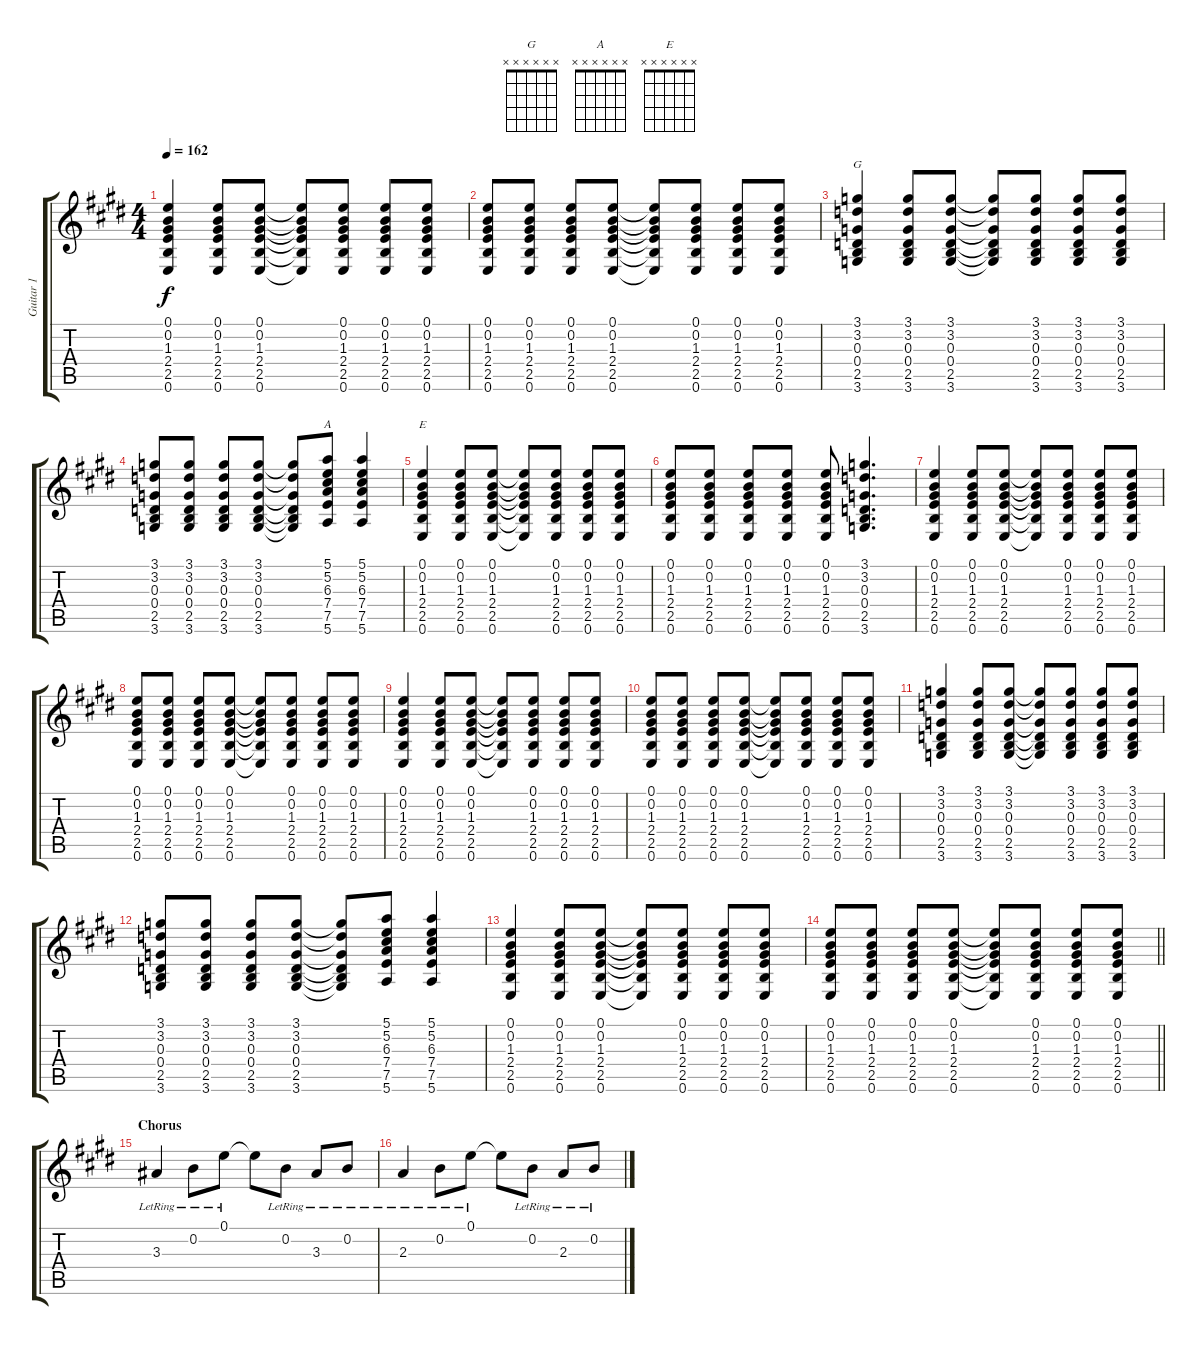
\track ("Guitar 1" "Guitar 1") {instrument electricguitarclean}
\staff {score tabs}
\tuning (E4 B3 G3 D3 A2 E2) {hide}
\chord ("G" x x x x x x)
\chord ("A" x x x x x x)
\chord ("E" x x x x x x)
\ts (4 4)
\tempo 162
\clef g2
\ks e
(0.1 0.2 1.3 2.4 2.5 0.6).4{dy f} (0.1 0.2 1.3 2.4 2.5 0.6).8 (0.1 0.2 1.3 2.4 2.5 0.6).8 (0.1{t} 0.2{t} 1.3{t} 2.4{t} 2.5{t} 0.6{t}).8 (0.1 0.2 1.3 2.4 2.5 0.6).8 (0.1 0.2 1.3 2.4 2.5 0.6).8 (0.1 0.2 1.3 2.4 2.5 0.6).8 |
(0.1 0.2 1.3 2.4 2.5 0.6).8 (0.1 0.2 1.3 2.4 2.5 0.6).8 (0.1 0.2 1.3 2.4 2.5 0.6).8 (0.1 0.2 1.3 2.4 2.5 0.6).8 (0.1{t} 0.2{t} 1.3{t} 2.4{t} 2.5{t} 0.6{t}).8 (0.1 0.2 1.3 2.4 2.5 0.6).8 (0.1 0.2 1.3 2.4 2.5 0.6).8 (0.1 0.2 1.3 2.4 2.5 0.6).8 |
(3.1 3.2 0.3 0.4 2.5 3.6).4{ch "G"} (3.1 3.2 0.3 0.4 2.5 3.6).8 (3.1 3.2 0.3 0.4 2.5 3.6).8 (3.1{t} 3.2{t} 0.3{t} 0.4{t} 2.5{t} 3.6{t}).8 (3.1 3.2 0.3 0.4 2.5 3.6).8 (3.1 3.2 0.3 0.4 2.5 3.6).8 (3.1 3.2 0.3 0.4 2.5 3.6).8 |
(3.1 3.2 0.3 0.4 2.5 3.6).8 (3.1 3.2 0.3 0.4 2.5 3.6).8 (3.1 3.2 0.3 0.4 2.5 3.6).8 (3.1 3.2 0.3 0.4 2.5 3.6).8 (3.1{t} 3.2{t} 0.3{t} 0.4{t} 2.5{t} 3.6{t}).8 (5.1 5.2 6.3 7.4 7.5 5.6).8{ch "A"} (5.1 5.2 6.3 7.4 7.5 5.6).4 |
(0.1 0.2 1.3 2.4 2.5 0.6).4{ch "E"} (0.1 0.2 1.3 2.4 2.5 0.6).8 (0.1 0.2 1.3 2.4 2.5 0.6).8 (0.1{t} 0.2{t} 1.3{t} 2.4{t} 2.5{t} 0.6{t}).8 (0.1 0.2 1.3 2.4 2.5 0.6).8 (0.1 0.2 1.3 2.4 2.5 0.6).8 (0.1 0.2 1.3 2.4 2.5 0.6).8 |
(0.1 0.2 1.3 2.4 2.5 0.6).8 (0.1 0.2 1.3 2.4 2.5 0.6).8 (0.1 0.2 1.3 2.4 2.5 0.6).8 (0.1 0.2 1.3 2.4 2.5 0.6).8 (0.1 0.2 1.3 2.4 2.5 0.6).8 (3.1 3.2 0.3 0.4 2.5 3.6).4{d} |
(0.1 0.2 1.3 2.4 2.5 0.6).4 (0.1 0.2 1.3 2.4 2.5 0.6).8 (0.1 0.2 1.3 2.4 2.5 0.6).8 (0.1{t} 0.2{t} 1.3{t} 2.4{t} 2.5{t} 0.6{t}).8 (0.1 0.2 1.3 2.4 2.5 0.6).8 (0.1 0.2 1.3 2.4 2.5 0.6).8 (0.1 0.2 1.3 2.4 2.5 0.6).8 |
(0.1 0.2 1.3 2.4 2.5 0.6).8 (0.1 0.2 1.3 2.4 2.5 0.6).8 (0.1 0.2 1.3 2.4 2.5 0.6).8 (0.1 0.2 1.3 2.4 2.5 0.6).8 (0.1{t} 0.2{t} 1.3{t} 2.4{t} 2.5{t} 0.6{t}).8 (0.1 0.2 1.3 2.4 2.5 0.6).8 (0.1 0.2 1.3 2.4 2.5 0.6).8 (0.1 0.2 1.3 2.4 2.5 0.6).8 |
(0.1 0.2 1.3 2.4 2.5 0.6).4 (0.1 0.2 1.3 2.4 2.5 0.6).8 (0.1 0.2 1.3 2.4 2.5 0.6).8 (0.1{t} 0.2{t} 1.3{t} 2.4{t} 2.5{t} 0.6{t}).8 (0.1 0.2 1.3 2.4 2.5 0.6).8 (0.1 0.2 1.3 2.4 2.5 0.6).8 (0.1 0.2 1.3 2.4 2.5 0.6).8 |
(0.1 0.2 1.3 2.4 2.5 0.6).8 (0.1 0.2 1.3 2.4 2.5 0.6).8 (0.1 0.2 1.3 2.4 2.5 0.6).8 (0.1 0.2 1.3 2.4 2.5 0.6).8 (0.1{t} 0.2{t} 1.3{t} 2.4{t} 2.5{t} 0.6{t}).8 (0.1 0.2 1.3 2.4 2.5 0.6).8 (0.1 0.2 1.3 2.4 2.5 0.6).8 (0.1 0.2 1.3 2.4 2.5 0.6).8 |
(3.1 3.2 0.3 0.4 2.5 3.6).4 (3.1 3.2 0.3 0.4 2.5 3.6).8 (3.1 3.2 0.3 0.4 2.5 3.6).8 (3.1{t} 3.2{t} 0.3{t} 0.4{t} 2.5{t} 3.6{t}).8 (3.1 3.2 0.3 0.4 2.5 3.6).8 (3.1 3.2 0.3 0.4 2.5 3.6).8 (3.1 3.2 0.3 0.4 2.5 3.6).8 |
(3.1 3.2 0.3 0.4 2.5 3.6).8 (3.1 3.2 0.3 0.4 2.5 3.6).8 (3.1 3.2 0.3 0.4 2.5 3.6).8 (3.1 3.2 0.3 0.4 2.5 3.6).8 (3.1{t} 3.2{t} 0.3{t} 0.4{t} 2.5{t} 3.6{t}).8 (5.1 5.2 6.3 7.4 7.5 5.6).8 (5.1 5.2 6.3 7.4 7.5 5.6).4 |
(0.1 0.2 1.3 2.4 2.5 0.6).4 (0.1 0.2 1.3 2.4 2.5 0.6).8 (0.1 0.2 1.3 2.4 2.5 0.6).8 (0.1{t} 0.2{t} 1.3{t} 2.4{t} 2.5{t} 0.6{t}).8 (0.1 0.2 1.3 2.4 2.5 0.6).8 (0.1 0.2 1.3 2.4 2.5 0.6).8 (0.1 0.2 1.3 2.4 2.5 0.6).8 |
\barLineRight lightlight
(0.1 0.2 1.3 2.4 2.5 0.6).8 (0.1 0.2 1.3 2.4 2.5 0.6).8 (0.1 0.2 1.3 2.4 2.5 0.6).8 (0.1 0.2 1.3 2.4 2.5 0.6).8 (0.1{t} 0.2{t} 1.3{t} 2.4{t} 2.5{t} 0.6{t}).8 (0.1 0.2 1.3 2.4 2.5 0.6).8 (0.1 0.2 1.3 2.4 2.5 0.6).8 (0.1 0.2 1.3 2.4 2.5 0.6).8 |
\section ("" "Chorus")
3.3{lr}.4 0.2{lr}.8 0.1{lr}.8 0.1{t}.8 0.2{lr}.8 3.3{lr}.8 0.2{lr}.8 |
2.3{lr}.4 0.2{lr}.8 0.1{lr}.8 0.1{t}.8 0.2{lr}.8 2.3{lr}.8 0.2{lr}.8
